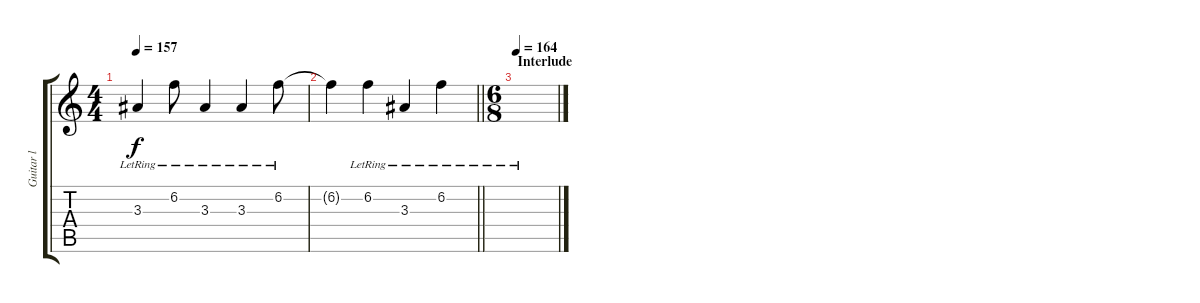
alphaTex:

\track ("Guitar l" "Guitar l") {instrument distortionguitar}
\staff {score tabs}
\tuning (E4 B3 G3 D3 A2 D2) {hide}
\ts (4 4)
\tempo 157
\clef g2
\ks c
3.3{lr}.4{dy f} 6.2{lr}.8 3.3{lr}.4 3.3{lr}.4 6.2{lr}.8 |
\barLineRight lightlight
6.2{t}.4 6.2{lr}.4 3.3{lr}.4 6.2{lr}.4 |
\ts (6 8)
\section ("" "Interlude")
\tempo 164
